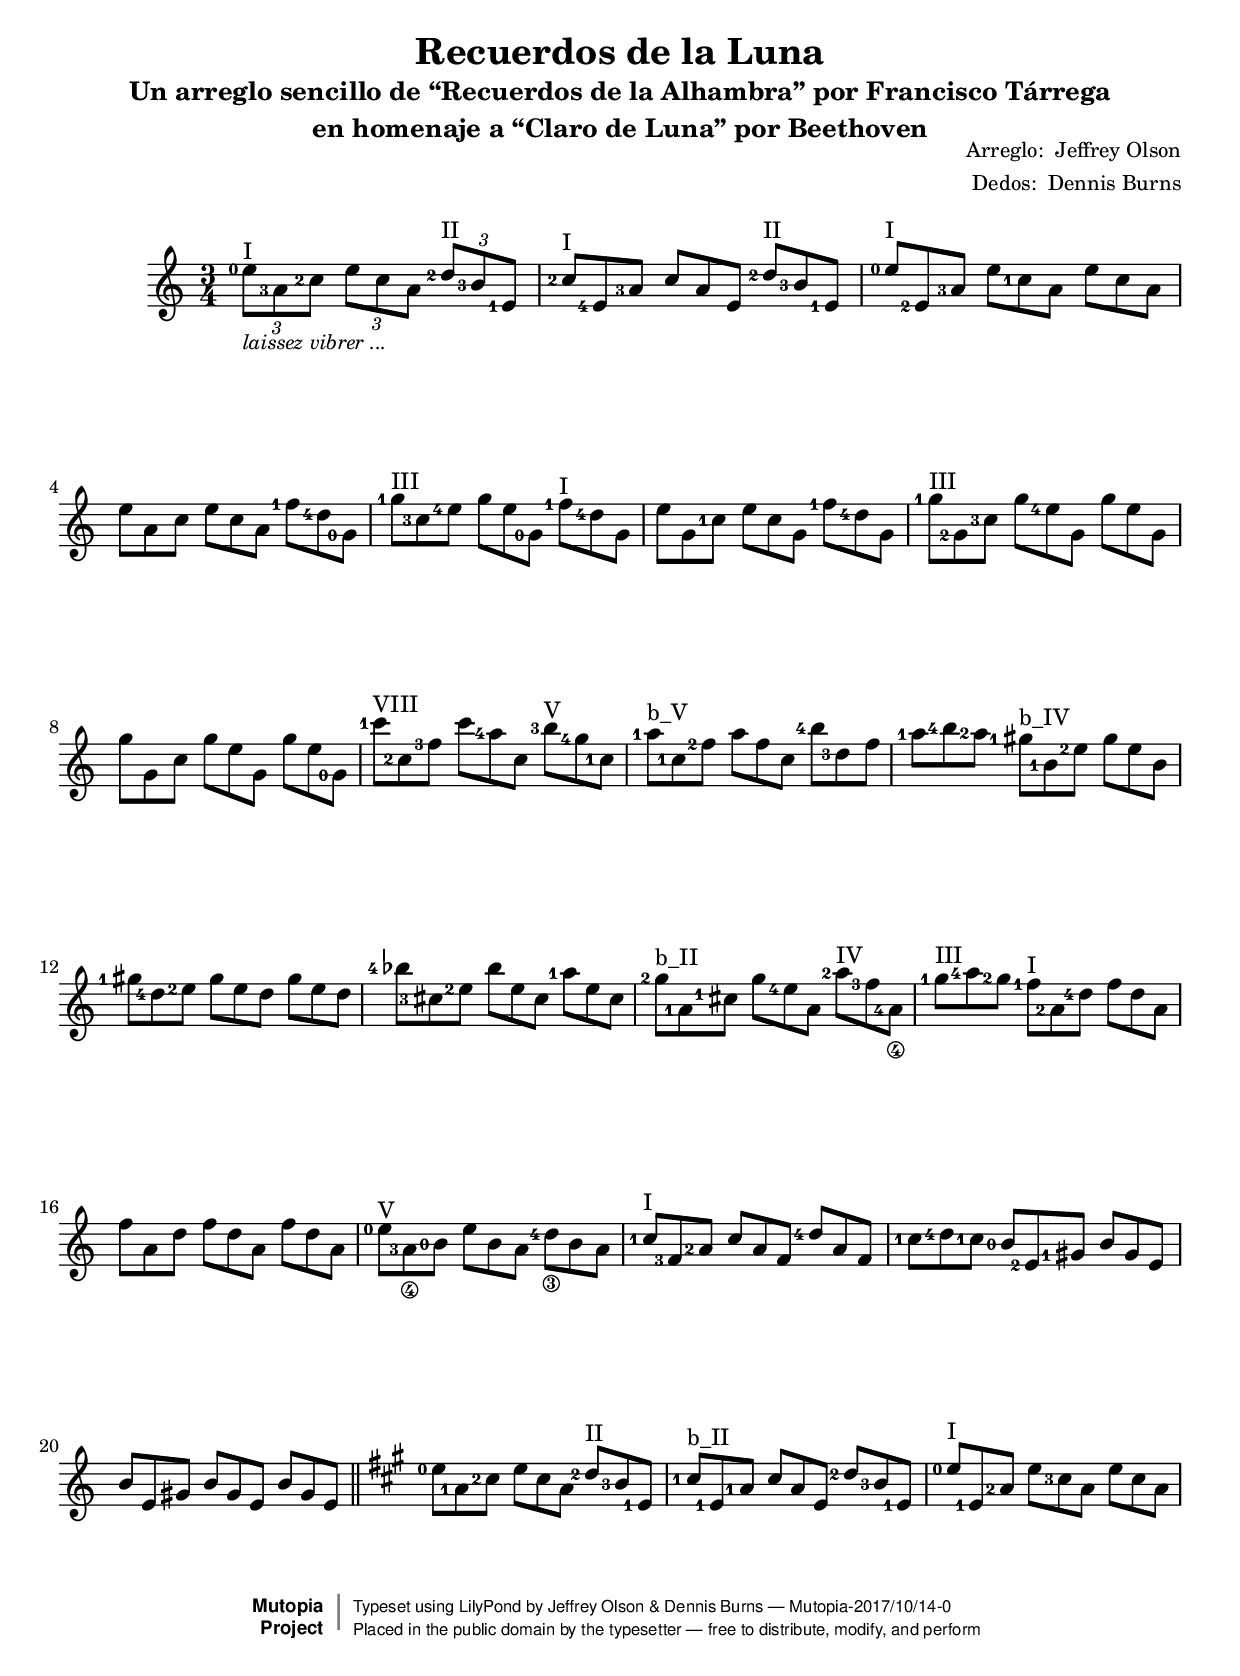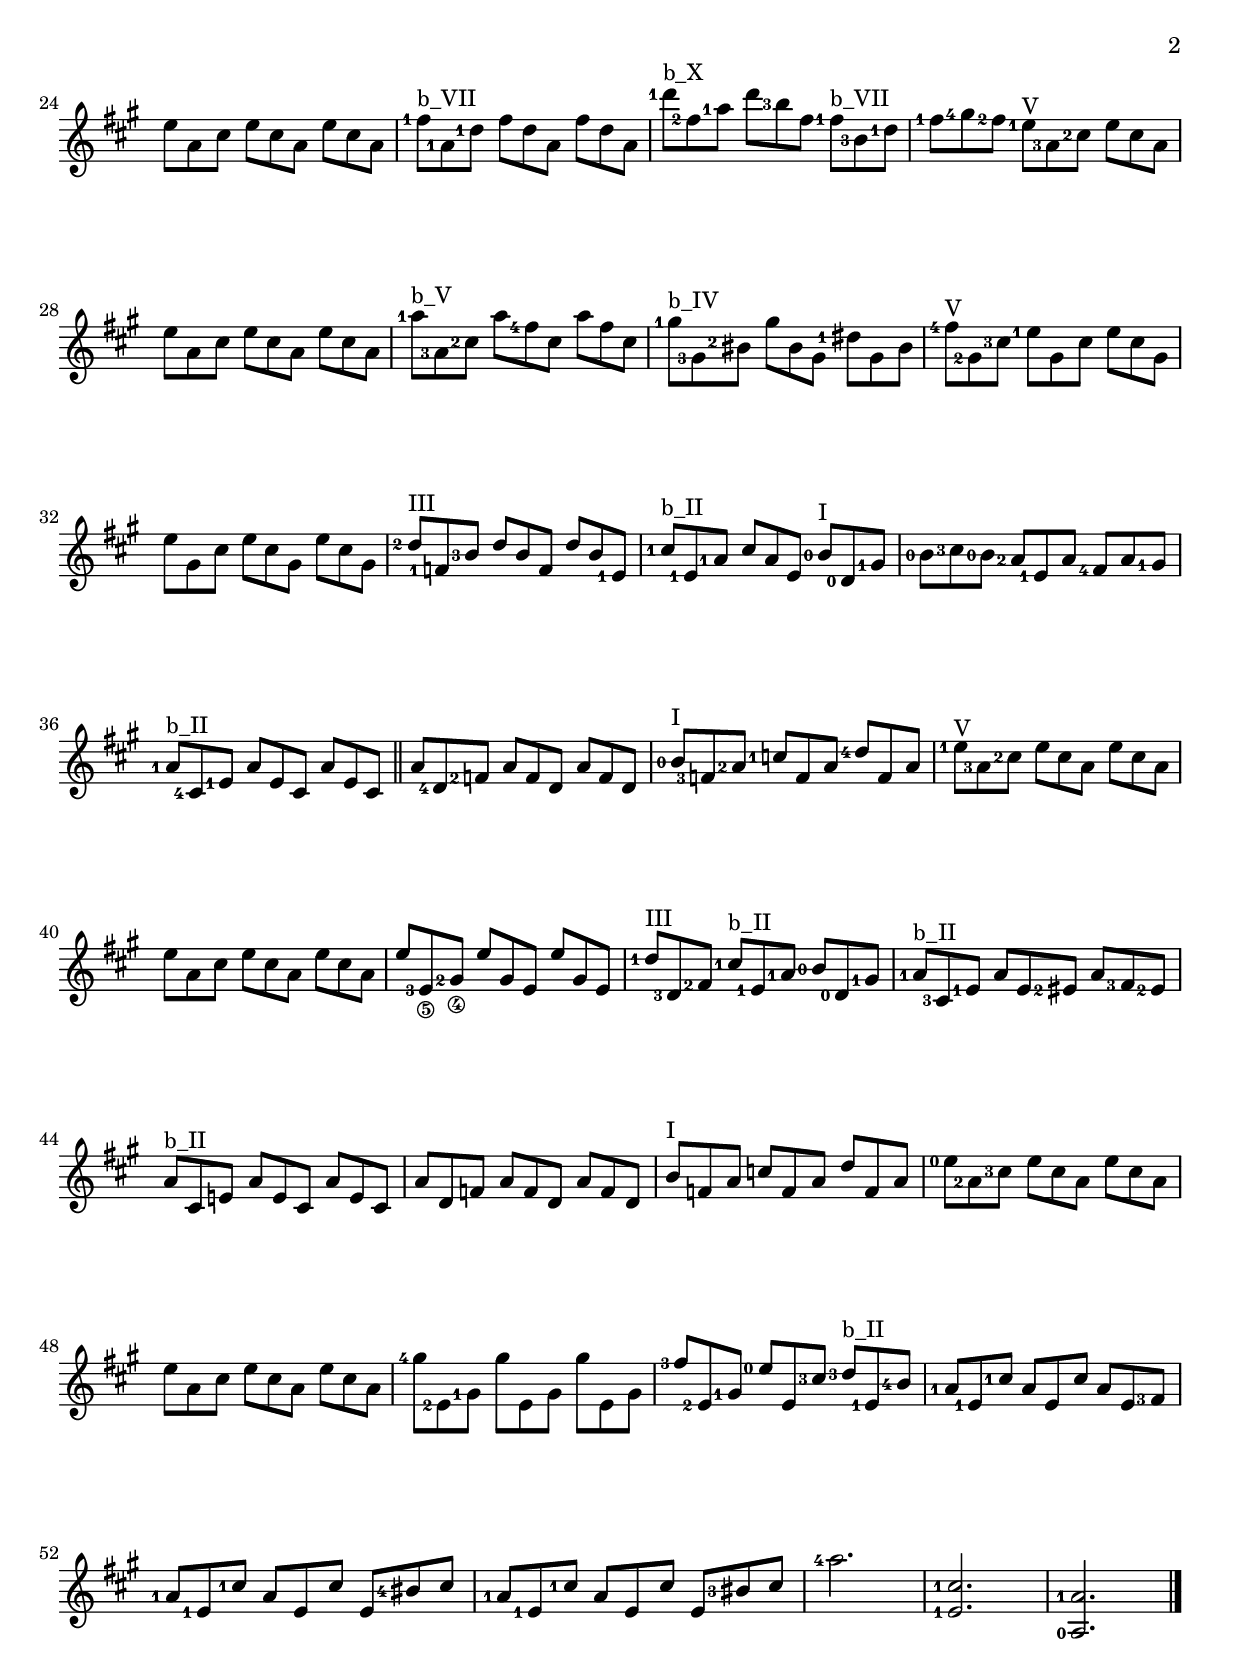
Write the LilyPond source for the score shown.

\version "2.18.2"

\header {
 title = "Recuerdos de la Luna"
 subtitle = \markup { \center-column { { "Un arreglo sencillo de “Recuerdos de la Alhambra” por Francisco Tárrega" } { "en homenaje a “Claro de Luna” por Beethoven" } } }
 %composer = "Arreglo:  Jeffrey Olson"
 %arranger = "Dedos:  Dennis Burns"
 composer = ##f
 arranger = \markup { \abs-fontsize #10 \right-column { { "Arreglo:  Jeffrey Olson" } { "Dedos:  Dennis Burns" } } }
 myfoot = ##f
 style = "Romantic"
 date = "1802,1896,2017" % (by Beethoven, Tárrega, Olson)
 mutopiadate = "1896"
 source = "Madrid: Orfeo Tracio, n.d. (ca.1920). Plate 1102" % via IMSLP24052
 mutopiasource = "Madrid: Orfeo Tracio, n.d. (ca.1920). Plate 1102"
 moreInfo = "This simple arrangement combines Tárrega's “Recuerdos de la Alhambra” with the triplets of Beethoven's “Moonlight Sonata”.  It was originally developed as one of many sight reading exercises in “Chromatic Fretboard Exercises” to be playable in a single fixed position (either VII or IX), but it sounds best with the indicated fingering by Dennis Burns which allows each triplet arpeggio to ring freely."

 %            o_
 %       (\___\/_____/)
 %  ~ ~ ~ ~ ~ / ~ ~ ~ ~ ~ ~ ~
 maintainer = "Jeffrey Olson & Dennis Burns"
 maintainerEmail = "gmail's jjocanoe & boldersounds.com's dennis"
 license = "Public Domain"

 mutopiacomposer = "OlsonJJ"
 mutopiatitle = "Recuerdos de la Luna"
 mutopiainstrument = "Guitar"

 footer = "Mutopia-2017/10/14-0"
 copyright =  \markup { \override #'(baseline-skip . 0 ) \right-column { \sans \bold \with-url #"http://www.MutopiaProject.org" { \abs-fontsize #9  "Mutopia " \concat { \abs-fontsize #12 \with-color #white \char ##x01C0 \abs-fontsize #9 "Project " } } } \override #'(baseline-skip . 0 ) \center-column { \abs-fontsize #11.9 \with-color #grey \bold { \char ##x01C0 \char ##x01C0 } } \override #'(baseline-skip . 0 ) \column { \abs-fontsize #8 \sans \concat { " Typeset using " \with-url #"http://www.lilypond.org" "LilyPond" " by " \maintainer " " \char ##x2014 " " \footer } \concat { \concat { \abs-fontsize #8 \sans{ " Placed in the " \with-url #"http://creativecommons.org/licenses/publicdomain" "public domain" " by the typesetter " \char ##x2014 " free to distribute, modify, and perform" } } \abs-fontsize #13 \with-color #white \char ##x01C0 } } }
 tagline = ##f
}

\paper{
  page-count = #2
  %#(set-paper-size "a4")      %uncomment to test specific paper size
  %#(set-paper-size "letter")  %uncomment to test specific paper size
  % add space between composer/opus markup and first staff
  markup-system-spacing #'padding = #3
  top-margin = 12\mm
  bottom-margin = 12\mm
  ragged-last-bottom = ##f
  print-first-page-number = ##f
  oddFooterMarkup = \markup { \column {
      \fill-line { \on-the-fly #first-page \column { \vspace #2 \fromproperty #'header:copyright } }
      \fill-line { \on-the-fly #last-page \fromproperty #'header:myfoot }
    }
  }
  evenFooterMarkup = \oddFooterMarkup
  evenHeaderMarkup = \oddHeaderMarkup % so all page numbers to right
}


% guitar neck position indicators
pI    = ^\markup { "I" }
pII   = ^\markup { "II" }
pIII  = ^\markup { "III" }
pIV   = ^\markup { "IV" }
pV    = ^\markup { "V" }
pVI   = ^\markup { "VI" }
pVII  = ^\markup { "VII" }
pVIII = ^\markup { "VIII" }
pIX   = ^\markup { "IX" }
pX    = ^\markup { "X" }
pXI   = ^\markup { "XI" }
pXII  = ^\markup { "XII" }
pXIII = ^\markup { "XIII" }
pXIV  = ^\markup { "XIV" }
pETC  = ^\markup { "..." }

% parenthetic position reminders
ppI    = ^\markup { "(I)" }
ppII   = ^\markup { "(II)" }
ppIII  = ^\markup { "(III)" }
ppIV   = ^\markup { "(IV)" }
ppV    = ^\markup { "(V)" }
ppVI   = ^\markup { "(VI)" }
ppVII  = ^\markup { "(VII)" }
ppVIII = ^\markup { "(VIII)" }
ppIX   = ^\markup { "(IX)" }
ppX    = ^\markup { "(X)" }
ppXI   = ^\markup { "(XI)" }
ppXII  = ^\markup { "(XII)" }
ppXIII = ^\markup { "(XIII)" }

% large barre
BpI    = ^\markup { "B_I" }
BpII   = ^\markup { "B_II" }
BpIII  = ^\markup { "B_III" }
BpIV   = ^\markup { "B_IV" }
BpV    = ^\markup { "B_V" }
BpVI   = ^\markup { "B_VI" }
BpVII  = ^\markup { "B_VII" }
BpVIII = ^\markup { "B_VIII" }
BpIX   = ^\markup { "B_IX" }
BpX    = ^\markup { "B_X" }
BpXI   = ^\markup { "B_XI" }
BpXII  = ^\markup { "B_XII" }

% small barre
bpI    = ^\markup { "b_I" }
bpII   = ^\markup { "b_II" }
bpIII  = ^\markup { "b_III" }
bpIV   = ^\markup { "b_IV" }
bpV    = ^\markup { "b_V" }
bpVI   = ^\markup { "b_VI" }
bpVII  = ^\markup { "b_VII" }
bpVIII = ^\markup { "b_VIII" }
bpIX   = ^\markup { "b_IX" }
bpX    = ^\markup { "b_X" }
bpXI   = ^\markup { "b_XI" }
bpXII  = ^\markup { "b_XII" }
bpXIII = ^\markup { "b_XIII" }

% left hand fingering locations
fingerLeft   = \set fingeringOrientations = #'(left)
fingerRight  = \set fingeringOrientations = #'(right)
fingerUp     = \set fingeringOrientations = #'(up)
fingerDown   = \set fingeringOrientations = #'(down)
fingerUpDown = \set fingeringOrientations = #'(up down)
fingerStaff  = \override Fingering.staff-padding = #'()
fingerRevert = \revert Fingering.staff-padding

% abbreviation to tweak a fingering location
% e.g. <cis'-\fngXY #'(0 . 0.5)-1>
fngXY = #(define-scheme-function (parser location xy fng) (number-pair? string-or-music?) #{
     \tweak extra-offset #xy #fng
#})

% right hand fingers
P = \rightHandFinger #1
I = \rightHandFinger #2
M = \rightHandFinger #3
A = \rightHandFinger #4

% right hand fingering locations
rhUp    = \set strokeFingerOrientations = #'(up)
rhDown  = \set strokeFingerOrientations = #'(down)
rhLeft  = \set strokeFingerOrientations = #'(left)
rhRight = \set strokeFingerOrientations = #'(right)

% string number locations
stringUp    = \set stringNumberOrientations = #'(up)
stringDown  = \set stringNumberOrientations = #'(down)
stringLeft  = \set stringNumberOrientations = #'(left)
stringRight = \set stringNumberOrientations = #'(right)

% tuplet controls
hideTupletNumber = \override TupletNumber.stencil = ##f
hideTupletBracket = \override TupletBracket.bracket-visibility = ##f

% dynamics
cres = _\markup{ \italic "cresc." }
decres = _\markup{ \italic "decresc." }
dotSpan = \override DynamicTextSpanner.style = #'dotted-line

% let ring (laissez vibrer ties)
lvib = \markup { \smaller \italic "laissez vibrer ..." }

upperVoice = \transpose c c' {
  \time 3/4
  \key a \minor
  \fingerLeft
  \stringDown
  \tuplet 3/2 4 { <e'-0>8\pI_\lvib <a-3> <c'-2>   <e'> <c'> <a>   <d'-2>\pII <b-3> <e-1> } | %1
  \hideTupletNumber
  \hideTupletBracket
  \tuplet 3/2 4 { <c'-2>8\pI <e-4> <a-3>   <c'> <a> <e>   <d'-2>\pII <b-3> <e-1> } | %2
  \tuplet 3/2 4 { <e'-0>8\pI <e-2> <a-3>   <e'> <c'-1> <a>   <e'> <c'> <a> } | %3
  \tuplet 3/2 4 { <e'>8 <a> <c'>   <e'> <c'> <a>   <f'-1> <d'-4> <g-0> } | %4
  \tuplet 3/2 4 { <g'-1>8\pIII <c'-3> <e'-4>   <g'> <e'> <g-0>   <f'-1>\pI <d'-4> <g> } | %5
  \tuplet 3/2 4 { <e'>8 <g> <c'-1>   <e'> <c'> <g>   <f'-1> <d'-4> <g> } | %6
  \tuplet 3/2 4 { <g'-1>8\pIII <g-2> <c'-3>   <g'> <e'-4> <g>   <g'> <e'> <g> } | %7
  \tuplet 3/2 4 { <g'>8 <g> <c'>   <g'> <e'> <g>   <g'> <e'> <g-0> } | %8
  \tuplet 3/2 4 { <c''-1>8\pVIII <c'-2> <f'-3>   <c''> <a'-4> <c'>   <b'-3>\pV <g'-4> <c'-1> } | %9
  \tuplet 3/2 4 { <a'-1>8\bpV <c'-1> <f'-2>   <a'> <f'> <c'>   <b'-4> <d'-3> <f'> } | %10
  \tuplet 3/2 4 { <a'-1>8 <b'-4> <a'-2>   <gis'-1>\bpIV <b-1> <e'-2>   <gis'> <e'> <b> } | %11
  \tuplet 3/2 4 { <gis'-1>8 <d'-4> <e'-2>   <gis'> <e'> <d'>   <gis'> <e'> <d'> } | %12
  \tuplet 3/2 4 { <bes'-4>8 <cis'-3> <e'-2>   <bes'> <e'> <cis'>   <a'-1> <e'> <cis'> } | %13
  \tuplet 3/2 4 { <g'-2>8\bpII <a-1> <cis'-\fngXY #'(0 . 0.5)-1>   <g'> <e'-4> <a>   <a'-2>\pIV <f'-3> <a-4\4> } | %14
  \tuplet 3/2 4 { <g'-1>8\pIII <a'-4> <g'-2>   <f'-1>\pI <a-2> <d'-4>   <f'> <d'> <a> } | %15
  \tuplet 3/2 4 { <f'>8 <a> <d'>   <f'> <d'> <a>   <f'> <d'> <a> } | %16
  \tuplet 3/2 4 { <e'-0>8\pV <a-3\4> <b-0>   <e'> <b> <a>   <d'-4\3> <b> <a> } | %17
  \tuplet 3/2 4 { <c'-1>8\pI <f-3> <a-2>   <c'> <a> <f>   <d'-4> <a> <f> } | %18
  \tuplet 3/2 4 { <c'-1>8 <d'-4> <c'-1>   <b-0> <e-2> <gis-1>   <b> <gis> <e> } | %19
  \tuplet 3/2 4 { <b>8 <e> <gis>   <b> <gis> <e>   <b> <gis> <e> } \bar "||" %20

  \key a \major
  \tuplet 3/2 4 { <e'-0>8 <a-1> <cis'-2>   <e'> <cis'> <a>   <d'-2>\pII <b-3> <e-1> } | %21
  \tuplet 3/2 4 { <cis'-1>8\bpII <e-1> <a-1>   <cis'> <a> <e>   <d'-2> <b-3> <e-1> } | %22
  \tuplet 3/2 4 { <e'-0>8\pI <e-1> <a-2>   <e'> <cis'-3> <a>   <e'> <cis'> <a> } | %23
  \tuplet 3/2 4 { <e'>8 <a> <cis'>   <e'> <cis'> <a>   <e'> <cis'> <a> } | %24
  \tuplet 3/2 4 { <fis'-1>8\bpVII <a-1> <d'-1>   <fis'> <d'> <a>   <fis'> <d'> <a> } | %25
  \tuplet 3/2 4 { <d''-1>8\bpX <fis'-2> <a'-1>   <d''> <b'-3> <fis'>   <fis'-1>\bpVII <b-3> <d'-1> } | %26
  \tuplet 3/2 4 { <fis'-1>8 <gis'-4> <fis'-2>   <e'-1>\pV <a-3> <cis'-2>   <e'> <cis'> <a> } | %27
  \tuplet 3/2 4 { <e'>8 <a> <cis'>   <e'> <cis'> <a>   <e'> <cis'> <a> } | %28
  \tuplet 3/2 4 { <a'-1>8\bpV <a-3> <cis'-2>   <a'> <fis'-4> <cis'>   <a'> <fis'> <cis'> } | %29
  \tuplet 3/2 4 { <gis'-1>8\bpIV  <gis-3> <bis-\fngXY #'(0 . 0.5)-2>   <gis'> <bis> <gis>   <dis'-1> <gis> <bis> } | %30
  \tuplet 3/2 4 { <fis'-4>8\pV <gis-2> <cis'-3>   <e'-1> <gis> <cis'>   <e'> <cis'> <gis> } | %31
  \tuplet 3/2 4 { <e'>8 <gis> <cis'>   <e'> <cis'> <gis>   <e'> <cis'> <gis> } | %32
  \tuplet 3/2 4 { <d'-2>8\pIII <f!-1> <b-3>   <d'> <b> <f>   <d'> <b> <e-1> } | %33
  \tuplet 3/2 4 { <cis'-1>8\bpII <e-1> <a-1>   <cis'> <a> <e>   <b-0>\pI <d-0> <gis-1> } | %34
  \tuplet 3/2 4 { <b-0>8 <cis'-3> <b-0>  <a-2> <e-1> <a>   <fis-4> <a> <gis-1>  } | %35
  % omitted original measures 36 (first ending) and 37 (second ending)
  \tuplet 3/2 4 { <a-1>8\bpII <cis-4> <e-1>   <a> <e> <cis>   <a> <e> <cis> } \bar "||" %38
  \tuplet 3/2 4 { <a>8 <d-4> <f!-2>   <a> <f> <d>   <a> <f> <d> } | %39
  \tuplet 3/2 4 { <b-0>8\pI <f!-3> <a-2>   <c'!-1> <f> <a>   <d'-4> <f> <a> } | %40
  \tuplet 3/2 4 { <e'-1>8\pV <a-3> <cis'-2>   <e'> <cis'> <a>   <e'> <cis'> <a> } | %41
  \tuplet 3/2 4 { <e'>8 <a> <cis'>   <e'> <cis'> <a>   <e'> <cis'> <a> } | %42
  \tuplet 3/2 4 { <e'>8 <e-3\5> <gis-2\4>   <e'> <gis> <e>   <e'> <gis> <e> } | %43
  \tuplet 3/2 4 { <d'-1>\pIII <d-3> <fis-2>   <cis'-1>\bpII <e-1> <a-1>   <b-0> <d-0> <gis-1> } | %44
  \tuplet 3/2 4 { <a-1>8\bpII <cis-3> <e-1>   <a> <e> <eis-2>   <a> <fis-3> <eis-2> } | %45
  \tuplet 3/2 4 { <a>8\bpII <cis> <e!>   <a> <e> <cis>   <a> <e> <cis> } | %46
  \tuplet 3/2 4 { <a>8 <d> <f!>   <a> <f> <d>   <a> <f> <d> } | %47
  \tuplet 3/2 4 { <b>8\pI <f!> <a>   <c'!> <f> <a>   <d'> <f> <a> } | %48
  \tuplet 3/2 4 { <e'-0>8 <a-2> <cis'-3>   <e'> <cis'> <a>   <e'> <cis'> <a> } | %49
  \tuplet 3/2 4 { <e'>8 <a> <cis'>   <e'> <cis'> <a>   <e'> <cis'> <a> } | %50
  \tuplet 3/2 4 { <gis'-4>8 <e-2> <gis-1>   <gis'> <e> <gis>   <gis'> <e> <gis> } | %51
  \tuplet 3/2 4 { <fis'-3>8 <e-2> <gis-1>   <e'-0> <e> <cis'-3>   <d'-3>\bpII <e-1> <b-4> } | %52
  \tuplet 3/2 4 { <a-1>8 <e-1> <cis'-1>   <a> <e> <cis'>   <a> <e> <fis-3> } | %53
  \tuplet 3/2 4 { <a-1>8 <e-1> <cis'-1>   <a> <e> <cis'>   <e> <bis-4> <cis'> } | %54
  \tuplet 3/2 4 { <a-1>8 <e-1> <cis'-1>   <a> <e> <cis'>   <e> <bis-3> <cis'> } | %55
  <a'-4>2. | %56
  <cis'-1 e-1>2. | %57
  <a-1 a,-0>2. \bar "|." %58
}

\score {
  <<
    \new Staff = "guitar"
    <<
      \clef "treble"
      \mergeDifferentlyHeadedOn
      \mergeDifferentlyDottedOn
      \context Voice = "upperVoice" \upperVoice
    >>
  >>
  \layout {
    \set Score.tempoHideNote = ##t
  }
}
\score {
  <<
    \set Staff.midiInstrument = #"acoustic guitar (nylon)"
    \clef "treble"
    \context Voice = "upperVoice" \upperVoice
  >>
  \midi {
    \tempo 4 = 64
    \transposition c % guitar plays octave lower than written
    \context{
      \Voice
      \remove "Dynamic_performer"
    }
  }
}
